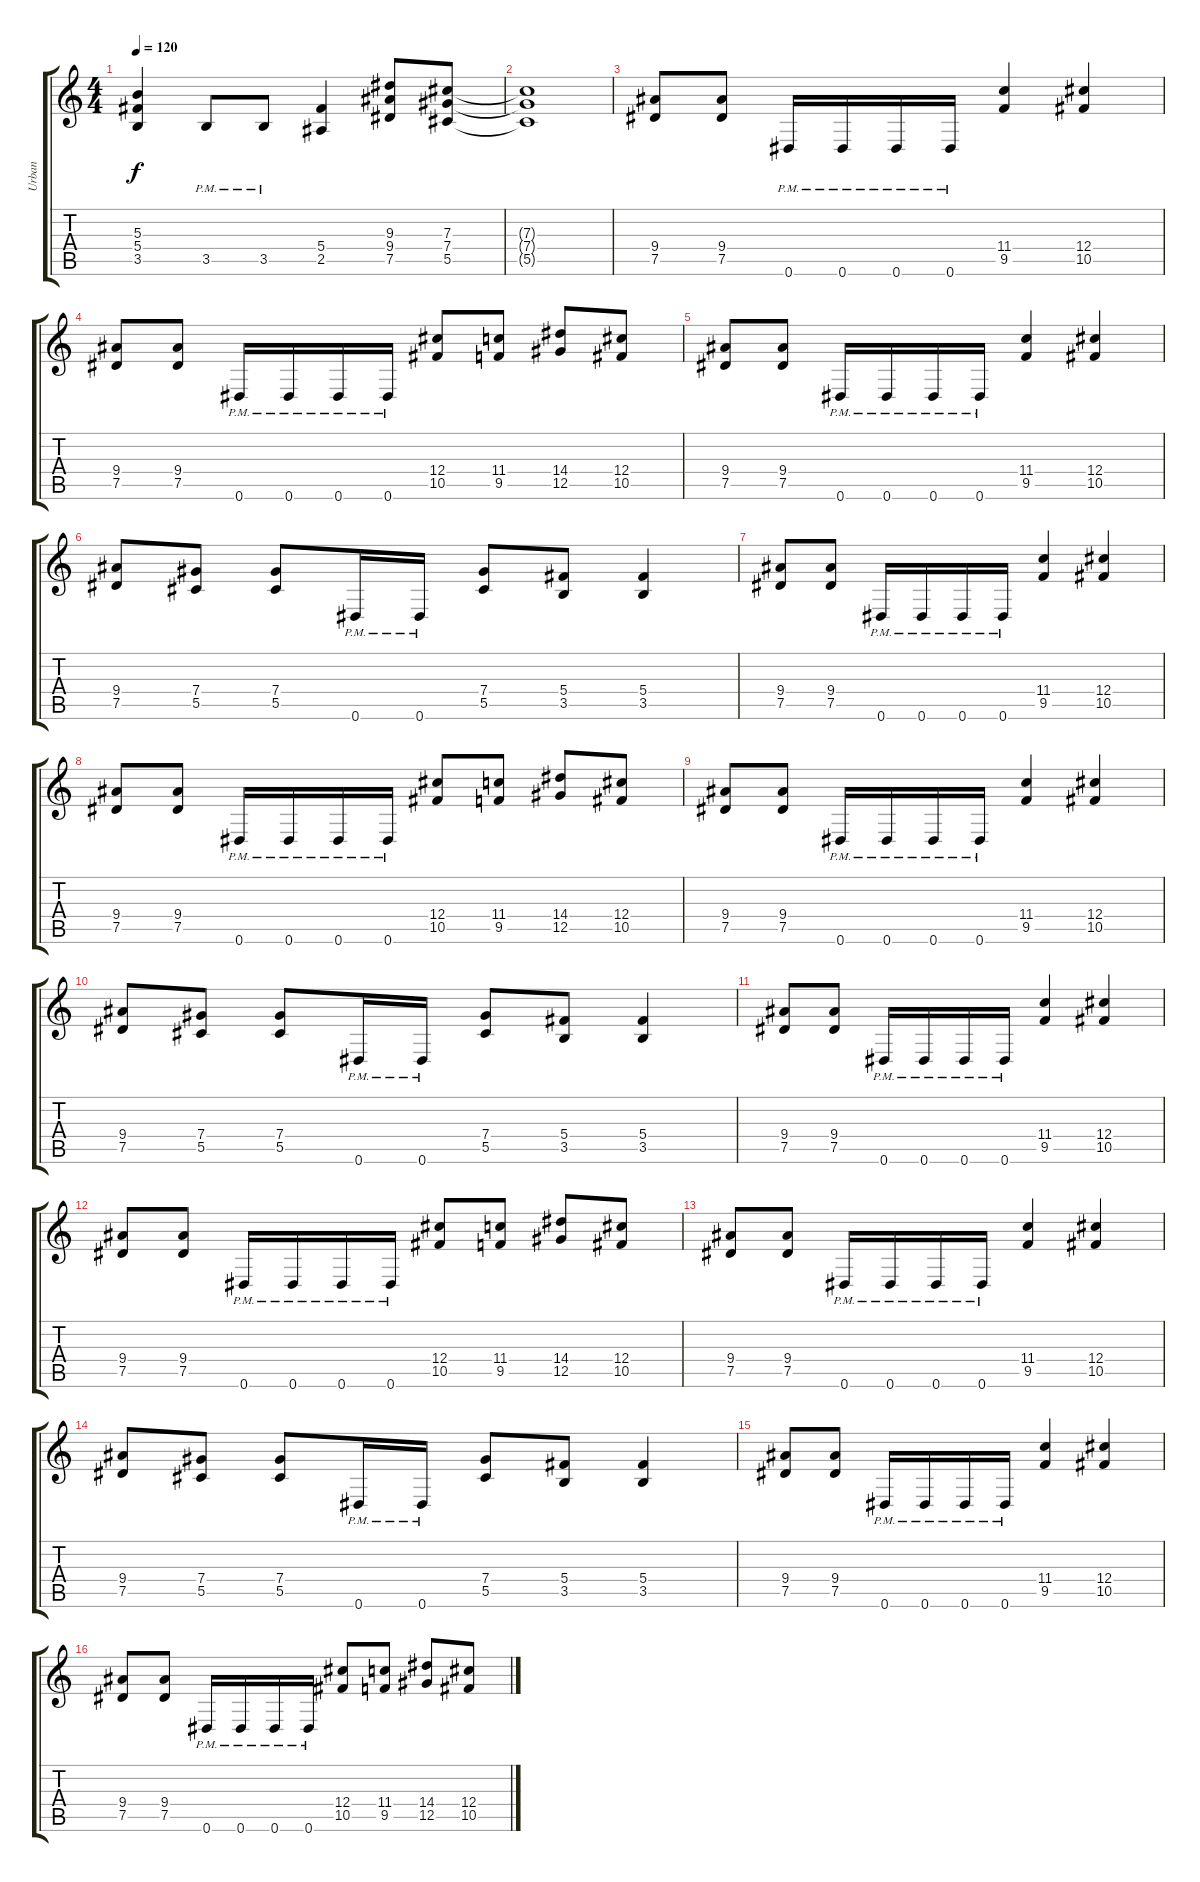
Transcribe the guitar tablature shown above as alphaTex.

\track ("Urban" "Urban") {instrument electricguitarclean}
\staff {score tabs}
\tuning (Eb4 Bb3 Gb3 Db3 Ab2 Eb2) {hide}
\ts (4 4)
\tempo 120
\clef g2
\ks c
(5.3 5.4 3.5).4{dy f} 3.5{pm}.8 3.5{pm}.8 (5.4 2.5).4 (9.3 9.4 7.5).8 (7.3 7.4 5.5).8 |
(7.3{t} 7.4{t} 5.5{t}).1 |
(9.4 7.5).8{instrument distortionguitar} (9.4 7.5).8 0.6{pm}.16 0.6{pm}.16 0.6{pm}.16 0.6{pm}.16 (11.4 9.5).4 (12.4 10.5).4 |
(9.4 7.5).8 (9.4 7.5).8 0.6{pm}.16 0.6{pm}.16 0.6{pm}.16 0.6{pm}.16 (12.4 10.5).8 (11.4 9.5).8 (14.4 12.5).8 (12.4 10.5).8 |
(9.4 7.5).8 (9.4 7.5).8 0.6{pm}.16 0.6{pm}.16 0.6{pm}.16 0.6{pm}.16 (11.4 9.5).4 (12.4 10.5).4 |
(9.4 7.5).8 (7.4 5.5).8 (7.4 5.5).8 0.6{pm}.16 0.6{pm}.16 (7.4 5.5).8 (5.4 3.5).8 (5.4 3.5).4 |
(9.4 7.5).8{instrument distortionguitar} (9.4 7.5).8 0.6{pm}.16 0.6{pm}.16 0.6{pm}.16 0.6{pm}.16 (11.4 9.5).4 (12.4 10.5).4 |
(9.4 7.5).8 (9.4 7.5).8 0.6{pm}.16 0.6{pm}.16 0.6{pm}.16 0.6{pm}.16 (12.4 10.5).8 (11.4 9.5).8 (14.4 12.5).8 (12.4 10.5).8 |
(9.4 7.5).8 (9.4 7.5).8 0.6{pm}.16 0.6{pm}.16 0.6{pm}.16 0.6{pm}.16 (11.4 9.5).4 (12.4 10.5).4 |
(9.4 7.5).8 (7.4 5.5).8 (7.4 5.5).8 0.6{pm}.16 0.6{pm}.16 (7.4 5.5).8 (5.4 3.5).8 (5.4 3.5).4 |
(9.4 7.5).8{instrument distortionguitar} (9.4 7.5).8 0.6{pm}.16 0.6{pm}.16 0.6{pm}.16 0.6{pm}.16 (11.4 9.5).4 (12.4 10.5).4 |
(9.4 7.5).8 (9.4 7.5).8 0.6{pm}.16 0.6{pm}.16 0.6{pm}.16 0.6{pm}.16 (12.4 10.5).8 (11.4 9.5).8 (14.4 12.5).8 (12.4 10.5).8 |
(9.4 7.5).8 (9.4 7.5).8 0.6{pm}.16 0.6{pm}.16 0.6{pm}.16 0.6{pm}.16 (11.4 9.5).4 (12.4 10.5).4 |
(9.4 7.5).8 (7.4 5.5).8 (7.4 5.5).8 0.6{pm}.16 0.6{pm}.16 (7.4 5.5).8 (5.4 3.5).8 (5.4 3.5).4 |
(9.4 7.5).8{instrument distortionguitar} (9.4 7.5).8 0.6{pm}.16 0.6{pm}.16 0.6{pm}.16 0.6{pm}.16 (11.4 9.5).4 (12.4 10.5).4 |
(9.4 7.5).8 (9.4 7.5).8 0.6{pm}.16 0.6{pm}.16 0.6{pm}.16 0.6{pm}.16 (12.4 10.5).8 (11.4 9.5).8 (14.4 12.5).8 (12.4 10.5).8
